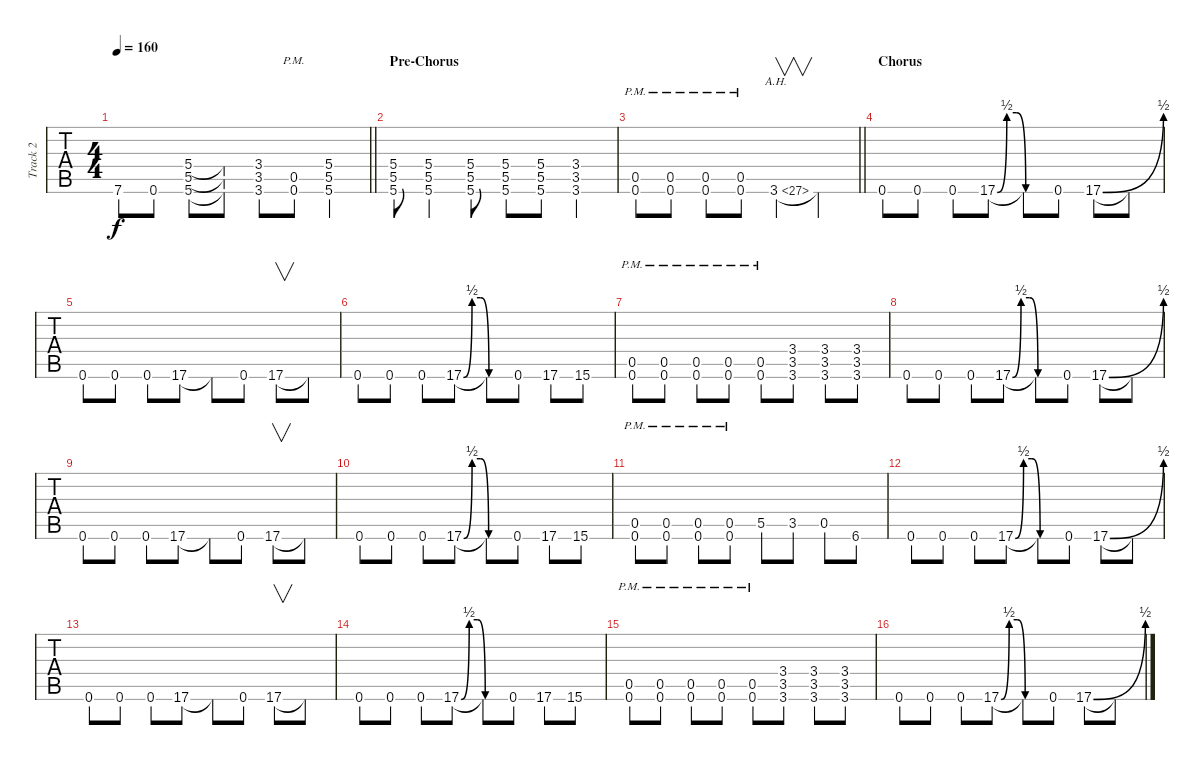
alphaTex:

\track ("Track 2" "Track 2") {instrument distortionguitar}
\staff {tabs}
\tuning (E4 B3 G3 D3 A2 D2) {hide}
\ts (4 4)
\tempo 160
\clef g2
\barLineRight lightlight
\ks c
7.6.8{dy f} 0.6.8 (5.4 5.5 5.6).8 (5.4{t} 5.5{t} 5.6{t}).8 (3.4 3.5 3.6).8 (0.5{pm} 0.6{pm}).8 (5.4 5.5 5.6).4 |
\section ("" "Pre-Chorus")
(5.4 5.5 5.6).8 (5.4 5.5 5.6).4 (5.4 5.5 5.6).8 (5.4 5.5 5.6).8 (5.4 5.5 5.6).8 (3.4 3.5 3.6).4 |
\barLineRight lightlight
(0.5{pm} 0.6{pm}).8 (0.5{pm} 0.6{pm}).8 (0.5{pm} 0.6{pm}).8 (0.5{pm} 0.6{pm}).8 3.6{ah 24}.4{v} 3.6{t}.4 |
\section ("" "Chorus")
0.6.8 0.6.8 0.6.8 17.6{be (custom 0 0 10 2 20 2 30 0 60 0)}.8 17.6{t}.8 0.6.8 17.6{be (bend 0 0 60 2)}.8 17.6{t}.8 |
0.6.8 0.6.8 0.6.8 17.6.8 17.6{t}.8 0.6.8 17.6.8{v} 17.6{t}.8 |
0.6.8 0.6.8 0.6.8 17.6{be (custom 0 0 10 2 20 2 30 0 60 0)}.8 17.6{t}.8 0.6.8 17.6.8 15.6.8 |
(0.5{pm} 0.6{pm}).8 (0.5{pm} 0.6{pm}).8 (0.5{pm} 0.6{pm}).8 (0.5{pm} 0.6{pm}).8 (0.5{pm} 0.6{pm}).8 (3.4 3.5 3.6).8 (3.4 3.5 3.6).8 (3.4 3.5 3.6).8 |
0.6.8 0.6.8 0.6.8 17.6{be (custom 0 0 10 2 20 2 30 0 60 0)}.8 17.6{t}.8 0.6.8 17.6{be (bend 0 0 60 2)}.8 17.6{t}.8 |
0.6.8 0.6.8 0.6.8 17.6.8 17.6{t}.8 0.6.8 17.6.8{v} 17.6{t}.8 |
0.6.8 0.6.8 0.6.8 17.6{be (custom 0 0 10 2 20 2 30 0 60 0)}.8 17.6{t}.8 0.6.8 17.6.8 15.6.8 |
(0.5{pm} 0.6{pm}).8 (0.5{pm} 0.6{pm}).8 (0.5{pm} 0.6{pm}).8 (0.5{pm} 0.6{pm}).8 5.5.8 3.5.8 0.5.8 6.6.8 |
0.6.8 0.6.8 0.6.8 17.6{be (custom 0 0 10 2 20 2 30 0 60 0)}.8 17.6{t}.8 0.6.8 17.6{be (bend 0 0 60 2)}.8 17.6{t}.8 |
0.6.8 0.6.8 0.6.8 17.6.8 17.6{t}.8 0.6.8 17.6.8{v} 17.6{t}.8 |
0.6.8 0.6.8 0.6.8 17.6{be (custom 0 0 10 2 20 2 30 0 60 0)}.8 17.6{t}.8 0.6.8 17.6.8 15.6.8 |
(0.5{pm} 0.6{pm}).8 (0.5{pm} 0.6{pm}).8 (0.5{pm} 0.6{pm}).8 (0.5{pm} 0.6{pm}).8 (0.5{pm} 0.6{pm}).8 (3.4 3.5 3.6).8 (3.4 3.5 3.6).8 (3.4 3.5 3.6).8 |
0.6.8 0.6.8 0.6.8 17.6{be (custom 0 0 10 2 20 2 30 0 60 0)}.8 17.6{t}.8 0.6.8 17.6{be (bend 0 0 60 2)}.8 17.6{t}.8
